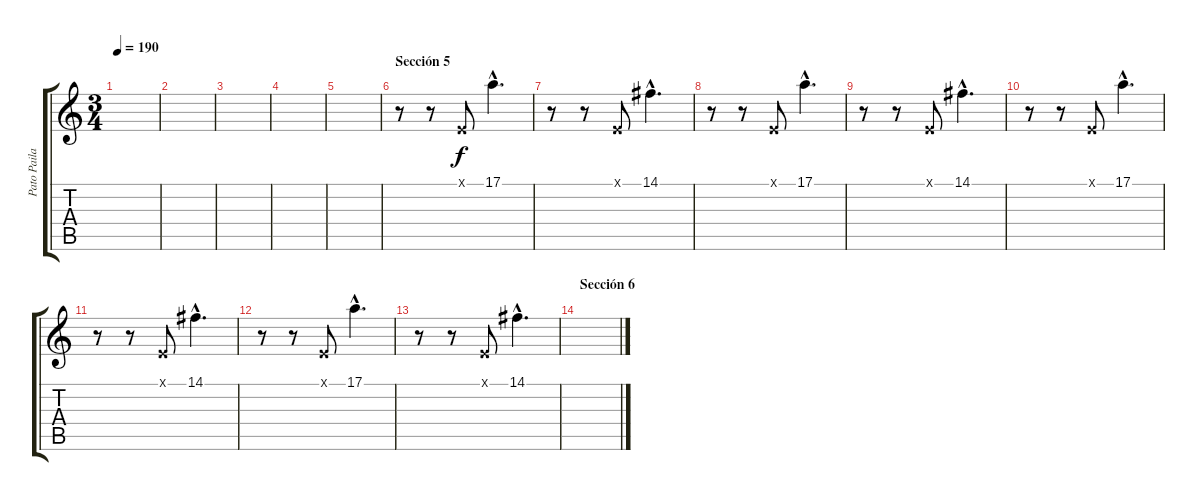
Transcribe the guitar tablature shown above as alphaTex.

\track ("Pato Pailamilla" "Pato Paila") {instrument trumpet}
\staff {score tabs}
\tuning (E4 B3 G3 D3 A2 E2) {hide}
\ts (3 4)
\tempo 190
\clef g2
\ks c
|
|
|
|
|
\section ("" "Sección 5")
r.8 r.8 0.1{x}.8 17.1{hac}.4{d} |
r.8 r.8 0.1{x}.8 14.1{hac}.4{d} |
r.8 r.8 0.1{x}.8 17.1{hac}.4{d} |
r.8 r.8 0.1{x}.8 14.1{hac}.4{d} |
r.8 r.8 0.1{x}.8 17.1{hac}.4{d} |
r.8 r.8 0.1{x}.8 14.1{hac}.4{d} |
r.8 r.8 0.1{x}.8 17.1{hac}.4{d} |
r.8 r.8 0.1{x}.8 14.1{hac}.4{d} |
\section ("" "Sección 6")
